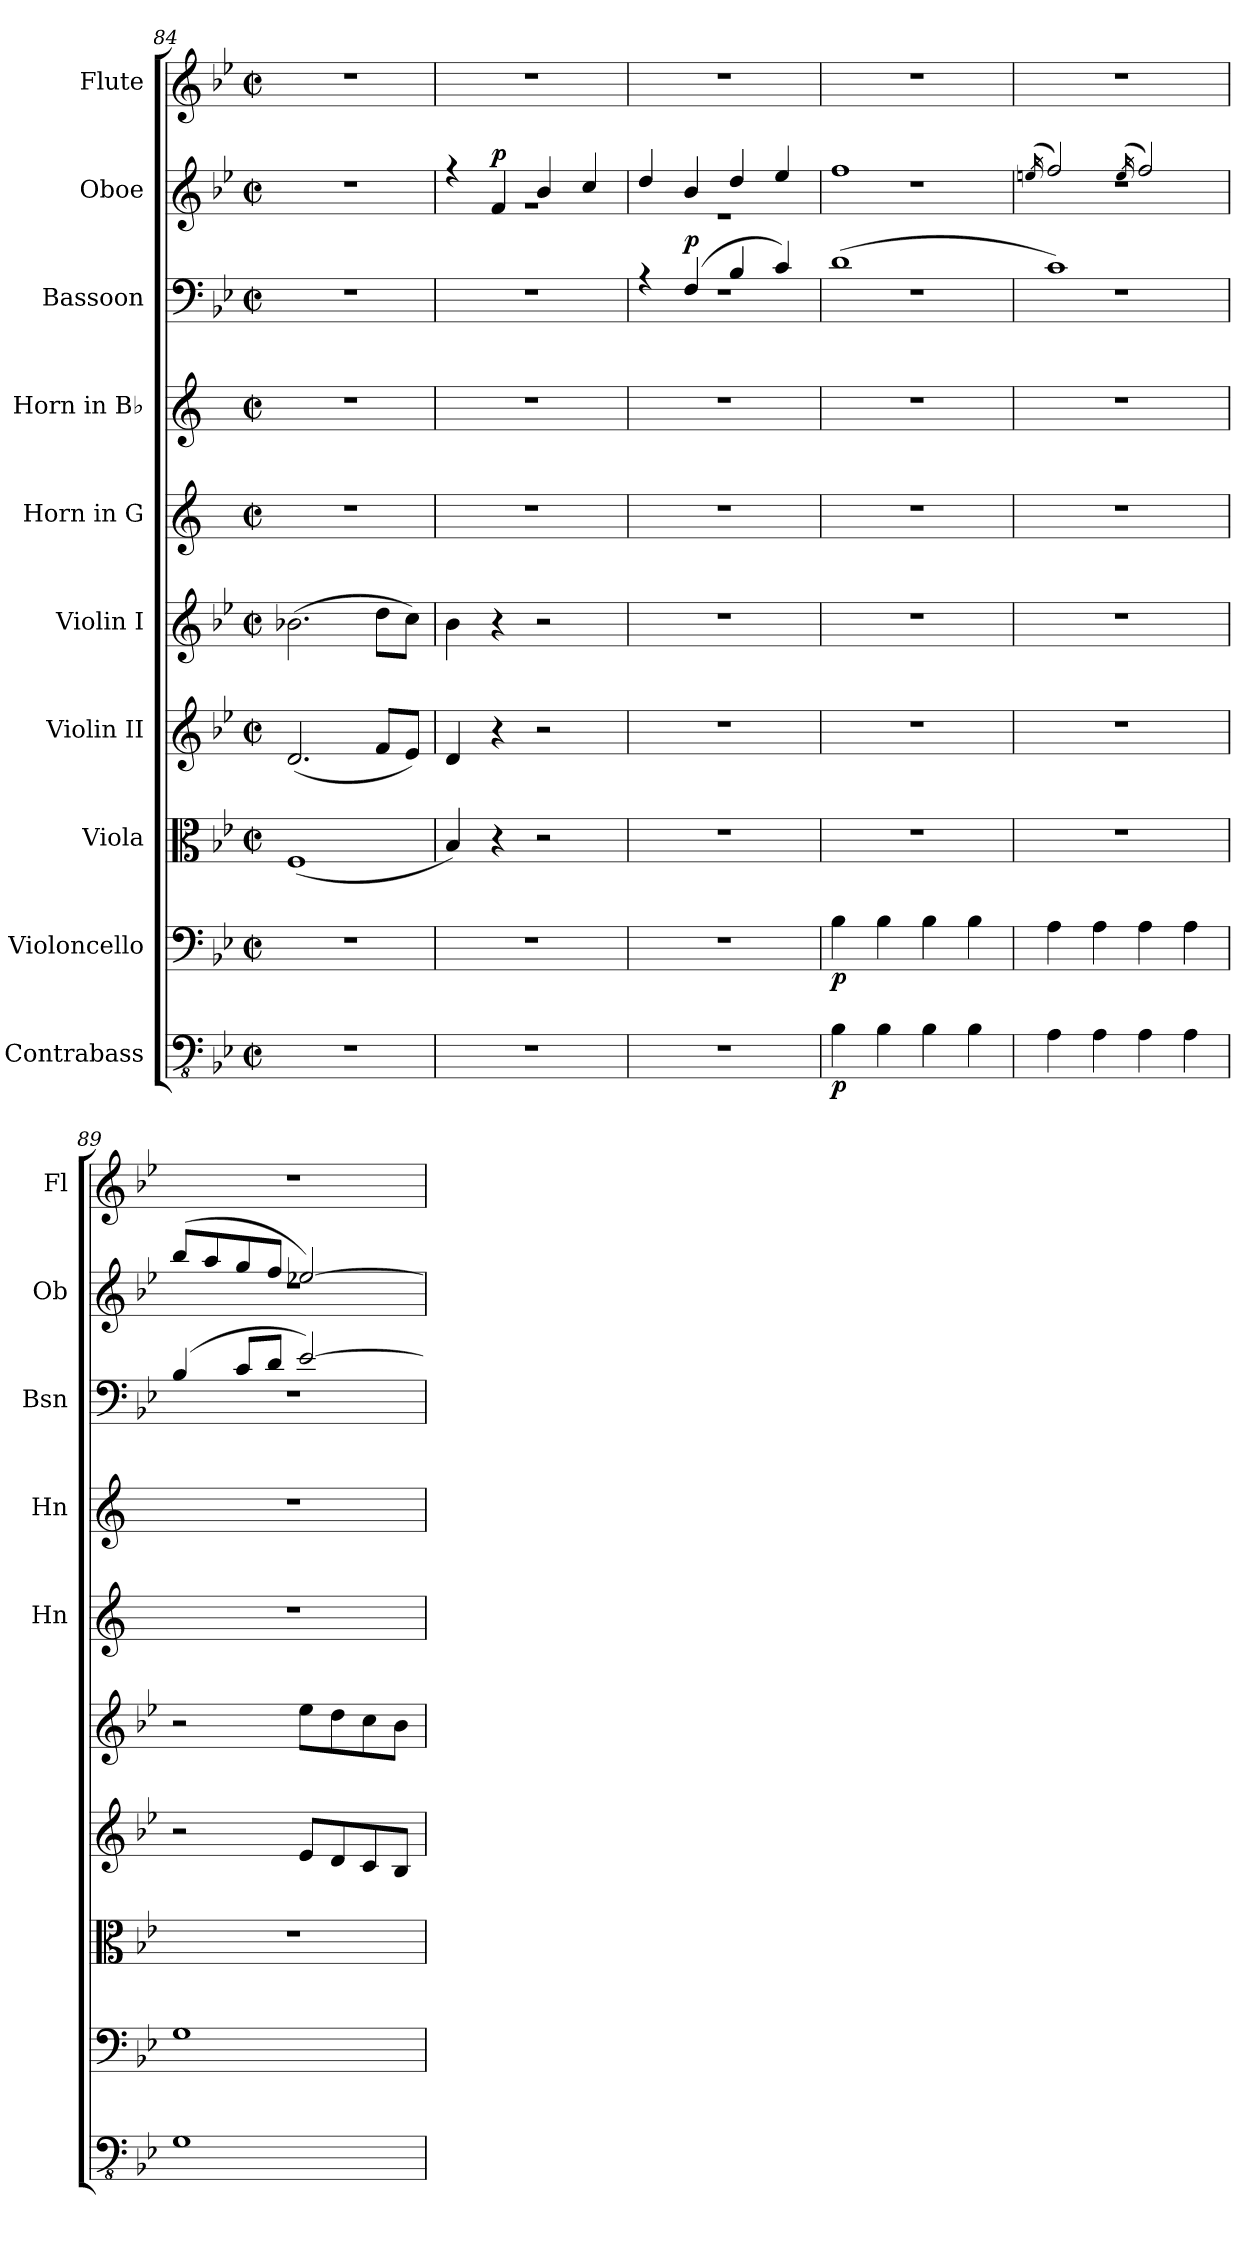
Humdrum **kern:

**kern	**dynam	**kern	**dynam	**kern	**kern	**kern	**kern	**kern	**kern	**dynam	**kern	**dynam	**kern
*part10	*part10	*part9	*part9	*part8	*part7	*part6	*part5	*part4	*part3	*part3	*part2	*part2	*part1
*staff10	*staff10	*staff9	*staff9	*staff8	*staff7	*staff6	*staff5	*staff4	*staff3	*staff3	*staff2	*staff2	*staff1
*I"Contrabass	*	*I"Violoncello	*	*I"Viola	*I"Violin II	*I"Violin I	*I"Horn in G	*I"Horn in B♭	*I"Bassoon	*	*I"Oboe	*	*I"Flute
*	*	*	*	*	*	*	*I'Hn	*I'Hn	*I'Bsn	*	*I'Ob	*	*I'Fl
*clefFv4	*	*clefF4	*	*clefC3	*clefG2	*clefG2	*clefG2	*clefG2	*clefF4	*	*clefG2	*	*clefG2
*	*	*	*	*	*	*	*ITrd3c5	*ITrd1c2	*	*	*	*	*
*k[b-e-]	*	*k[b-e-]	*	*k[b-e-]	*k[b-e-]	*k[b-e-]	*k[f#]	*k[b-e-]	*k[b-e-]	*	*k[b-e-]	*	*k[b-e-]
*M2/2	*	*M2/2	*	*M2/2	*M2/2	*M2/2	*M2/2	*M2/2	*M2/2	*	*M2/2	*	*M2/2
*met(c|)	*	*met(c|)	*	*met(c|)	*met(c|)	*met(c|)	*met(c|)	*met(c|)	*met(c|)	*	*met(c|)	*	*met(c|)
=84	=84	=84	=84	=84	=84	=84	=84	=84	=84	=84	=84	=84	=84
1r	.	1r	.	(<1F	(<2.d/	(>2.b-X\	1r	1r	1r	.	1r	.	1r
.	.	.	.	.	8f/L	8dd\L	.	.	.	.	.	.	.
.	.	.	.	.	8e-/J)	8cc\J)	.	.	.	.	.	.	.
=85	=85	=85	=85	=85	=85	=85	=85	=85	=85	=85	=85	=85	=85
*	*	*	*	*	*	*	*	*	*	*	*^	*	*
1r	.	1r	.	4B-/)	4d/	4b-\	1r	1r	1r	.	4r	1rg	.	1r
!	!	!	!	!	!	!	!	!	!	!	!	!	!LO:DY:a	!
.	.	.	.	4r	4r	4r	.	.	.	.	4f/	.	p	.
.	.	.	.	2r	2r	2r	.	.	.	.	4b-/	.	.	.
.	.	.	.	.	.	.	.	.	.	.	4cc/	.	.	.
=86	=86	=86	=86	=86	=86	=86	=86	=86	=86	=86	=86	=86	=86	=86
*	*	*	*	*	*	*	*	*	*^	*	*	*	*	*
1r	.	1r	.	1r	1r	1r	1r	1r	4r	1rF	.	4dd/	1r	.	1r
!	!	!	!	!	!	!	!	!	!	!	!LO:DY:a	!	!	!	!
.	.	.	.	.	.	.	.	.	(>4F/	.	p	4b-/	.	.	.
.	.	.	.	.	.	.	.	.	4B-/	.	.	4dd/	.	.	.
.	.	.	.	.	.	.	.	.	4c/)	.	.	4ee-/	.	.	.
=87	=87	=87	=87	=87	=87	=87	=87	=87	=87	=87	=87	=87	=87	=87	=87
!	!LO:DY:b	!	!LO:DY:b	!	!	!	!	!	!	!	!	!	!	!	!
4BB-\	p	4B-\	p	1r	1r	1r	1r	1r	(>1d	1rF	.	1ff	1rdd	.	1r
4BB-\	.	4B-\	.	.	.	.	.	.	.	.	.	.	.	.	.
4BB-\	.	4B-\	.	.	.	.	.	.	.	.	.	.	.	.	.
4BB-\	.	4B-\	.	.	.	.	.	.	.	.	.	.	.	.	.
=88	=88	=88	=88	=88	=88	=88	=88	=88	=88	=88	=88	=88	=88	=88	=88
.	.	.	.	.	.	.	.	.	.	.	.	(<16qeen/	.	.	.
4AA\	.	4A\	.	1r	1r	1r	1r	1r	1c)	1rF	.	2ff/)	1rdd	.	1r
4AA\	.	4A\	.	.	.	.	.	.	.	.	.	.	.	.	.
.	.	.	.	.	.	.	.	.	.	.	.	(<16qee/	.	.	.
4AA\	.	4A\	.	.	.	.	.	.	.	.	.	2ff/)	.	.	.
4AA\	.	4A\	.	.	.	.	.	.	.	.	.	.	.	.	.
=89	=89	=89	=89	=89	=89	=89	=89	=89	=89	=89	=89	=89	=89	=89	=89
1GG	.	1G	.	1r	2r	2r	1r	1r	(>4B-/	1rF	.	(>8bb-/L	1rdd	.	1r
.	.	.	.	.	.	.	.	.	.	.	.	8aa/	.	.	.
.	.	.	.	.	.	.	.	.	8c/L	.	.	8gg/	.	.	.
.	.	.	.	.	.	.	.	.	8d/J	.	.	8ff/J	.	.	.
.	.	.	.	.	8e-/L	8ee-\L	.	.	[2e-/)	.	.	[2ee-X/)	.	.	.
.	.	.	.	.	8d/	8dd\	.	.	.	.	.	.	.	.	.
.	.	.	.	.	8c/	8cc\	.	.	.	.	.	.	.	.	.
.	.	.	.	.	8B-/J	8b-\J	.	.	.	.	.	.	.	.	.
*	*	*	*	*	*	*	*	*	*v	*v	*	*	*	*	*
*	*	*	*	*	*	*	*	*	*	*	*v	*v	*	*
=	=	=	=	=	=	=	=	=	=	=	=	=	=
*-	*-	*-	*-	*-	*-	*-	*-	*-	*-	*-	*-	*-	*-
